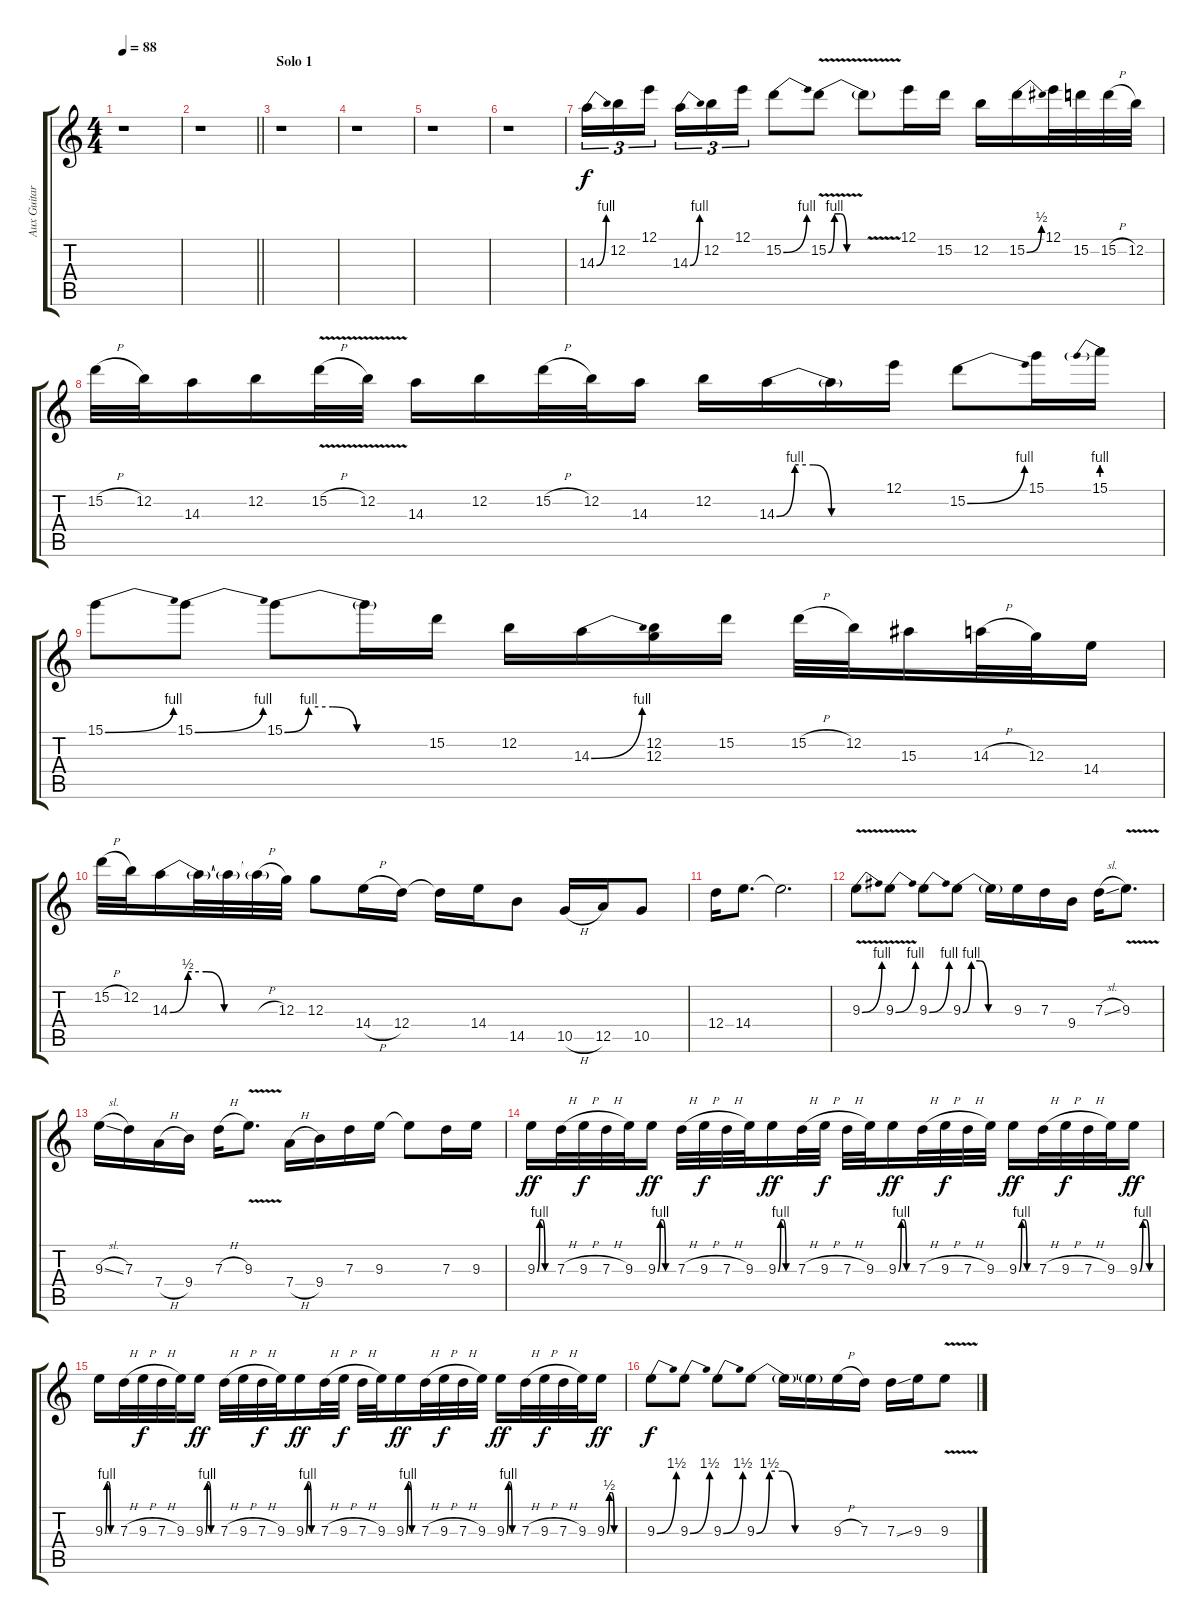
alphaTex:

\track ("Aux Guitar" "Aux Guitar") {instrument distortionguitar}
\staff {score tabs}
\tuning (E4 B3 G3 D3 A2 E2) {hide}
\ts (4 4)
\tempo 88
\clef g2
\ks c
r.1{dy f} |
\barLineRight lightlight
r.1 |
\section ("" "Solo 1")
r.1 |
r.1 |
r.1 |
r.1 |
14.3{be (bend 0 0 60 4)}.16{tu (3 2) balance 4} 12.2.16{tu (3 2)} 12.1.16{tu (3 2) beam splitsecondary} 14.3{be (bend 0 0 60 4)}.16{tu (3 2)} 12.2.16{tu (3 2)} 12.1.16{tu (3 2)} 15.2{be (bend 0 0 60 4)}.8 15.2{be (custom 0 0 10 4 20 4 30 0 60 0) v}.8 15.2{v t}.8 12.1.16 15.2.16 12.2.16 15.2{be (bend 0 0 60 2)}.16 12.1.32 15.2.32 15.2{h}.32 12.2.32 |
15.2{h}.32 12.2.32 14.3.16 12.2.16 15.2{v h}.32 12.2{v}.32 14.3.16 12.2.16 15.2{h}.32 12.2.32 14.3.16 12.2.16 14.3{be (custom 0 0 10 4 20 4 30 0 60 0)}.16 14.3{t}.16 12.1.16 15.2{be (bend 0 0 60 4)}.8 15.1.16 15.1{be (prebend 0 4 60 4)}.16 |
15.1{be (bend 0 0 60 4)}.8 15.1{be (bend 0 0 60 4)}.8 15.1{be (custom 0 0 10 4 20 4 30 0 60 0)}.8 15.1{t}.16 15.2.16 12.2.16 14.3{be (bend 0 0 60 4)}.16 (12.2 12.3).16 15.2.16 15.2{h}.32 12.2.32 15.3.16 14.3{h}.32 12.3.32 14.4.16 |
15.2{h}.32 12.2.32 14.3{be (custom 0 0 10 2 20 2 30 0 60 0)}.16 14.3{t}.32 14.3{t}.32 14.3{h t}.32 12.3.32 12.3.8 14.4{h}.16 12.4.16 12.4{t}.16 14.4.16 14.5.8 10.5{h}.16 12.5.16 10.5.8 |
12.4.16 14.4.8{d} 14.4{t}.2{d} |
9.3{be (bend 0 0 60 4) v}.8 9.3{be (bend 0 0 60 4) v}.8 9.3{be (bend 0 0 60 4)}.8 9.3{be (custom 0 0 10 4 20 4 30 0 60 0)}.8 9.3{t}.16 9.3.16 7.3.16 9.4.16 7.3{sl}.16 9.3{v}.8{d} |
9.3{sl}.16 7.3.16 7.4{h}.16 9.4.16 7.3{h}.16 9.3{v}.8{d} 7.4{h}.16 9.4.16 7.3.16 9.3.16 9.3{t}.8 7.3.16 9.3.16 |
9.3{be (custom 0 0 10 4 20 4 30 0 60 0)}.16{dy ff} 7.3{h}.32 9.3{h}.32{dy f} 7.3{h}.32 9.3.32 9.3{be (custom 0 0 10 4 20 4 30 0 60 0)}.16{dy ff} 7.3{h}.32 9.3{h}.32{dy f} 7.3{h}.32 9.3.32 9.3{be (custom 0 0 10 4 20 4 30 0 60 0)}.16{dy ff} 7.3{h}.32 9.3{h}.32{dy f} 7.3{h}.32 9.3.32 9.3{be (custom 0 0 10 4 20 4 30 0 60 0)}.16{dy ff} 7.3{h}.32 9.3{h}.32{dy f} 7.3{h}.32 9.3.32 9.3{be (custom 0 0 10 4 20 4 30 0 60 0)}.16{dy ff} 7.3{h}.32 9.3{h}.32{dy f} 7.3{h}.32 9.3.32 9.3{be (custom 0 0 10 4 20 4 30 0 60 0)}.16{dy ff} |
9.3{be (custom 0 0 10 4 20 4 30 0 60 0)}.16 7.3{h}.32 9.3{h}.32{dy f} 7.3{h}.32 9.3.32 9.3{be (custom 0 0 10 4 20 4 30 0 60 0)}.16{dy ff} 7.3{h}.32 9.3{h}.32 7.3{h}.32{dy f} 9.3.32 9.3{be (custom 0 0 10 4 20 4 30 0 60 0)}.16{dy ff} 7.3{h}.32 9.3{h}.32{dy f} 7.3{h}.32 9.3.32 9.3{be (custom 0 0 10 4 20 4 30 0 60 0)}.16{dy ff} 7.3{h}.32 9.3{h}.32{dy f} 7.3{h}.32 9.3.32 9.3{be (custom 0 0 10 4 20 4 30 0 60 0)}.16{dy ff} 7.3{h}.32 9.3{h}.32{dy f} 7.3{h}.32 9.3.32 9.3{be (custom 0 0 10 2 20 2 30 0 60 0)}.16{dy ff} |
9.3{be (bend 0 0 60 6)}.8{dy f} 9.3{be (bend 0 0 60 6)}.8 9.3{be (bend 0 0 60 6)}.8 9.3{be (custom 0 0 10 6 20 6 30 0 60 0)}.8 9.3{t}.16 9.3{t}.16 9.3{h}.16 7.3.16 7.3{ss}.16 9.3.16 9.3{v}.8
